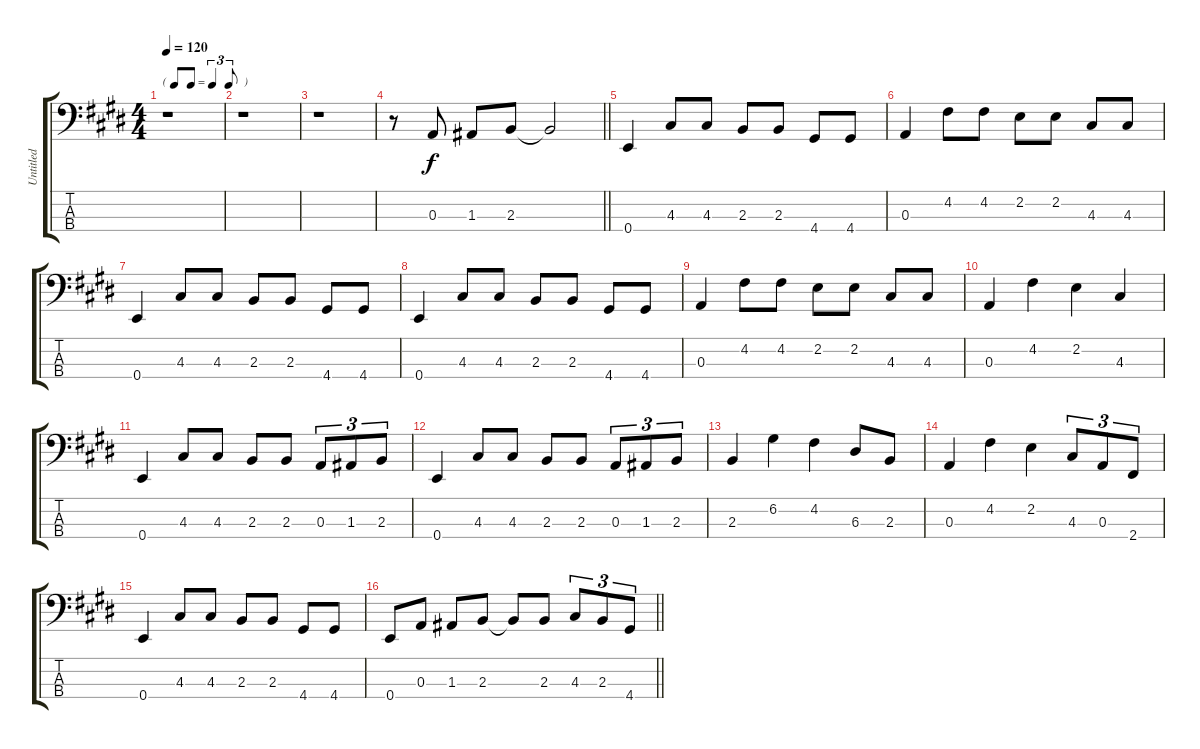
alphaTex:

\track ("Untitled" "Untitled") {instrument electricbassfinger}
\staff {score tabs}
\tuning (G2 D2 A1 E1) {hide}
\ts (4 4)
\tf triplet8th
\tempo 120
\clef f4
\ks e
r.1{dy f instrument electricbassfinger} |
\ks c#minor
r.1 |
r.1 |
\barLineRight lightlight
r.8 0.3.8 1.3.8 2.3.8 2.3{t}.2 |
0.4.4 4.3.8 4.3.8 2.3.8 2.3.8 4.4.8 4.4.8 |
0.3.4 4.2.8 4.2.8 2.2.8 2.2.8 4.3.8 4.3.8 |
0.4.4 4.3.8 4.3.8 2.3.8 2.3.8 4.4.8 4.4.8 |
0.4.4 4.3.8 4.3.8 2.3.8 2.3.8 4.4.8 4.4.8 |
\ks e
0.3.4 4.2.8 4.2.8 2.2.8 2.2.8 4.3.8 4.3.8 |
\ks c#minor
0.3.4 4.2.4 2.2.4 4.3.4 |
0.4.4 4.3.8 4.3.8 2.3.8 2.3.8 0.3.8{tu (3 2)} 1.3.8{tu (3 2)} 2.3.8{tu (3 2)} |
0.4.4 4.3.8 4.3.8 2.3.8 2.3.8 0.3.8{tu (3 2)} 1.3.8{tu (3 2)} 2.3.8{tu (3 2)} |
\ks e
2.3.4 6.2.4 4.2.4 6.3.8 2.3.8 |
\ks c#minor
0.3.4 4.2.4 2.2.4 4.3.8{tu (3 2)} 0.3.8{tu (3 2)} 2.4.8{tu (3 2)} |
0.4.4 4.3.8 4.3.8 2.3.8 2.3.8 4.4.8 4.4.8 |
\barLineRight lightlight
0.4.8 0.3.8 1.3.8 2.3.8 2.3{t}.8 2.3.8 4.3.8{tu (3 2)} 2.3.8{tu (3 2)} 4.4.8{tu (3 2)}
